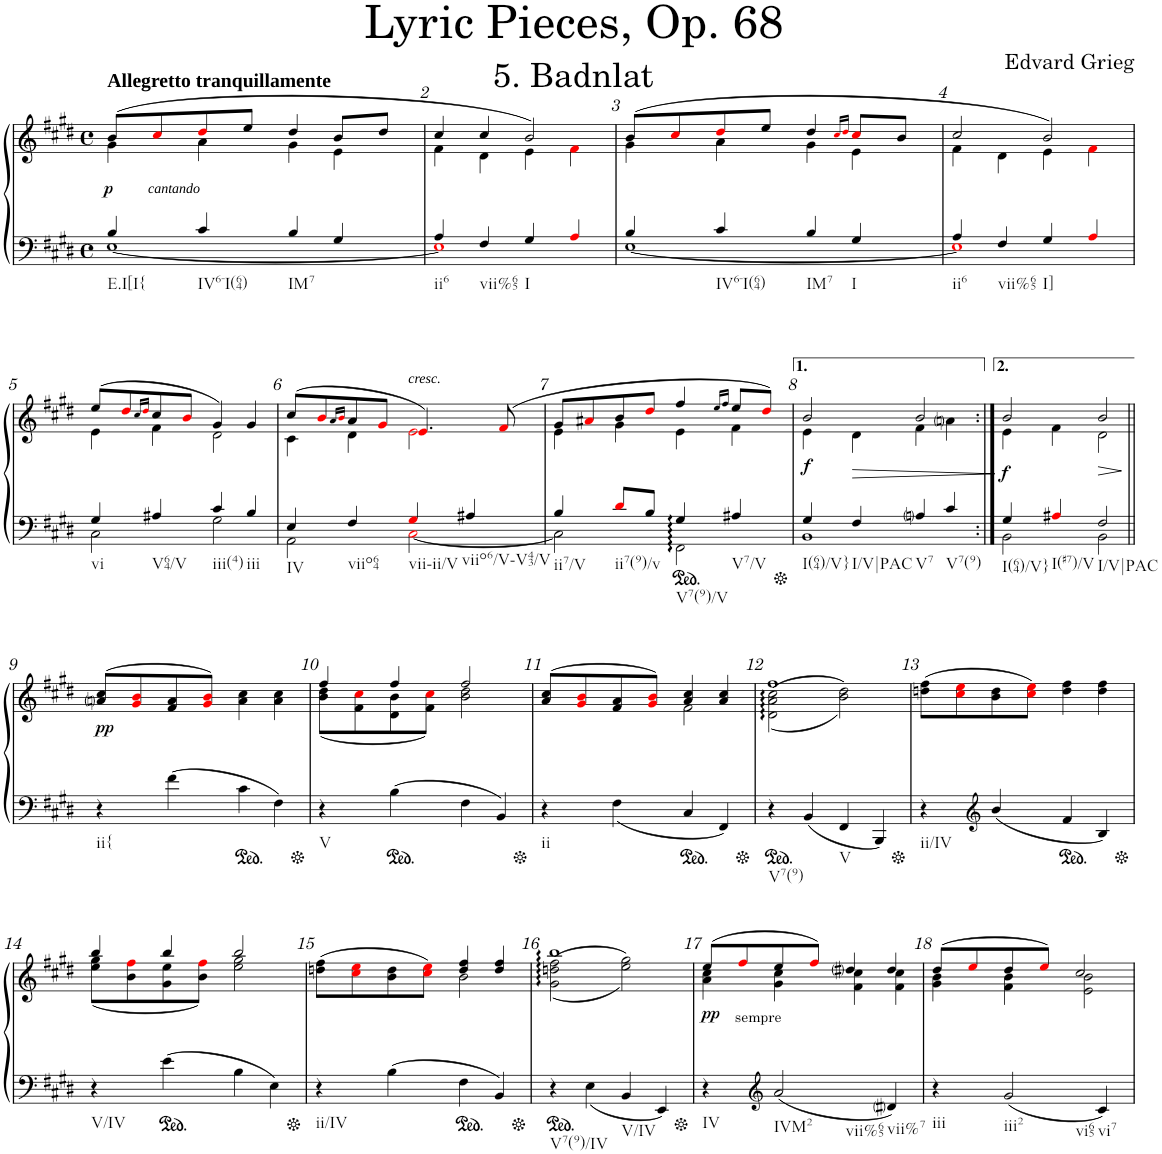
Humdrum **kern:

**kern	**kern	**dynam
*part1	*part1	*part1
*staff2	*staff1	*staff1/2
*I"Midi_1	*	*
*clefF4	*clefG2	*
*k[f#c#g#d#]	*k[f#c#g#d#]	*
*E:	*E:	*
*M4/4	*M4/4	*
*met(c)	*met(c)	*
=1	=1	=1
*^	*^	*
!	!	!LO:TX:a:B:t=Allegretto tranquillamente	!	!
!LO:TX:b:t=E.I[I{	!	!	!	!
!	!	!	!	!LO:DY:b
4B/	[1E	(>8b/L	4g#\	p
!	!	!LO:TX:b:i:t=cantando	!	!
.	.	8cc#i/	.	.
!LO:TX:b:t=IV6-I(64)	!	!	!	!
4c#/	.	8dd#i/	4a\	.
.	.	8ee/J	.	.
!LO:TX:b:t=IM7	!	!	!	!
4B/	.	4dd#/	4g#\	.
4G#/	.	8b/L	4e\	.
.	.	8dd#/J	.	.
=2	=2	=2	=2	=2
!LO:TX:b:t=ii6	!	!	!	!
4A/	1Ei]	4cc#/	4f#\	.
!LO:TX:b:t=vii%65	!	!	!	!
4F#/	.	4cc#/	4d#\	.
!LO:TX:b:t=I	!	!	!	!
4G#/	.	2b/)	4e\	.
4Ai/	.	.	4f#i\	.
=3	=3	=3	=3	=3
4B/	[1E	(>8b/L	4g#\	.
.	.	8cc#i/	.	.
!LO:TX:b:t=IV6-I(64)	!	!	!	!
4c#/	.	8dd#i/	4a\	.
.	.	8ee/J	.	.
!LO:TX:b:t=IM7	!	!	!	!
4B/	.	4dd#/	4g#\	.
.	.	16qcc#i/LL	.	.
.	.	16qdd#i/JJ	.	.
!LO:TX:b:t=I	!	!	!	!
4G#/	.	8cc#i/L	4e\	.
.	.	8b/J	.	.
=4	=4	=4	=4	=4
!LO:TX:b:t=ii6	!	!	!	!
4A/	1Ei]	2cc#/	4f#\	.
!LO:TX:b:t=vii%65	!	!	!	!
4F#/	.	.	4d#\	.
!LO:TX:b:t=I]	!	!	!	!
4G#/	.	2b/)	4e\	.
4Ai/	.	.	4f#i\	.
!!LO:LB:g=z	!!
=5	=5	=5	=5	=5
!LO:TX:b:t=vi	!	!	!	!
4G#/	2C#\	(>8ee/L	4e\	.
.	.	8dd#i/	.	.
.	.	16qcc#/LL	.	.
.	.	16qdd#i/JJ	.	.
!LO:TX:b:t=V64/V	!	!	!	!
4A#X/	.	8cc#/	4f#\	.
.	.	8bi/J	.	.
!LO:TX:b:t=iii(4)	!	!	!	!
4c#/	2G#\	4g#/)	2d#\	.
!LO:TX:b:t=iii	!	!	!	!
4B/	.	4g#/	.	.
=6	=6	=6	=6	=6
!LO:TX:b:t=IV	!	!	!	!
4E/	2AA\	(>8cc#/L	4c#\	.
.	.	8bi/	.	.
.	.	16qa/LL	.	.
.	.	16qbi/JJ	.	.
!LO:TX:b:t=viio64	!	!	!	!
4F#/	.	8a/	4d#\	.
.	.	8g#i/J	.	.
!	!	!LO:TX:a:i:t=cresc.	!	!
!LO:TX:b:t=vii-ii/V	!	!	!	!
4G#i/	[2C#i\	4.ei/)	2ei\	.
!LO:TX:b:t=viio6/V-V43/V	!	!	!	!
4A#X/	.	.	.	.
.	.	(>8f#i/	.	.
=7	=7	=7	=7	=7
!LO:TX:b:t=ii7/V	!	!	!	!
4B/	2C#\]	8g#/L	4e\	.
.	.	8a#Xi/	.	.
!LO:TX:b:t=ii7(9)/v	!	!	!	!
8d#i/L	.	8b/	4g#\	.
8B/J	.	8dd#i/J	.	.
!LO:TX:b:t=V7(9)/V	!	!	!	!
4G#/	2FF#\	4ff#/	4e\	.
.	.	16qee/LL	.	.
.	.	16qff#/JJ	.	.
!LO:TX:b:t=V7/V	!	!	!	!
4A#X/	.	8ee/L	4f#\	.
.	.	8dd#i/J)	.	.
=8	=8	=8	=8	=8
!LO:TX:b:t=I(64)/V}	!	!	!	!
!	!	!	!	!LO:DY:b
4G#/	1BB	2b/	4e\	f
!LO:TX:b:t=I/V|PAC	!	!	!	!
!	!	!	!	!LO:HP:b
4F#/	.	.	4d#\	>
!LO:TX:b:t=V7	!	!	!	!
4Anj/	.	2b/	4f#\	.
!LO:TX:b:t=V7(9)	!	!	!	!
4c#/	.	.	4anj\	.
=8X1:|!	=8X1:|!	=8X1:|!	=8X1:|!	=8X1:|!
!LO:TX:b:t=I(64)/V}	!	!	!	!
!	!	!	!	!LO:DY:b
4G#/	2BB\	2b/	4e\	f
!LO:TX:b:t=I(#7)/V	!	!	!	!
4A#Xi/	.	.	4f#\	.
!LO:TX:b:t=I/V|PAC	!	!	!	!
2F#/	2BB\	2b/	2d#\	.
*v	*v	*	*	*
*	*v	*v	*
.	.	]
!!LO:LB:g=z
=9||	=9||	=9||
!LO:TX:b:t=ii{	!	!
!	!	!LO:DY:b
4r	(>8anj/ 8cc#/L	pp
.	8g#i/ 8bi/	.
4f#\	8f#/ 8a/	.
.	8g#i/ 8bi/J)	.
4c#\	4a\ 4cc#\	.
4F#\	4a\ 4cc#\	.
=10	=10	=10
*	*^	*
!LO:TX:b:t=V	!	!	!
4r	4ff#/	(<8b\ 8dd#\L	.
.	.	8f#\ 8cc#i\	.
4B\	4ff#/	8d#\ 8b\	.
.	.	8f#\ 8cc#i\J)	.
4F#\	2ff#/	2b\ 2dd#\	.
4BB/	.	.	.
=11	=11	=11	=11
!LO:TX:b:t=ii	!	!	!
4r	(>8a/ 8cc#/L	2ryy	.
.	8g#i/ 8bi/	.	.
4F#\	8f#/ 8a/	.	.
.	8g#i/ 8bi/J)	.	.
4C#/	4a/ 4cc#/	2f#\	.
4FF#/	4a/ 4cc#/	.	.
=12	=12	=12	=12
!LO:TX:b:t=V7(9)	!	!	!
4r	1ff#	(>(<2d#\ 2a\ 2cc#\	.
4BB/	.	.	.
!LO:TX:b:t=V	!	!	!
4FF#/	.	2b\ 2dd#\))	.
4BBB/	.	.	.
*	*v	*v	*
=13	=13	=13
!LO:TX:b:t=ii/IV	!	!
4r	(>8ddn\ 8ff#\L	.
.	8cc#i\ 8eei\	.
*clefG2	*	*
4b/	8b\ 8dd\	.
.	8cc#i\ 8eei\J)	.
4f#/	4dd\ 4ff#\	.
4B/	4dd\ 4ff#\	.
!!LO:LB:g=z
=14	=14	=14
*	*^	*
!LO:TX:b:t=V/IV	!	!	!
4r	4bb/	(<8ee\ 8gg#\L	.
.	.	8b\ 8ff#i\	.
4e\	4bb/	8g#\ 8ee\	.
.	.	8b\ 8ff#i\J)	.
4B\	2bb/	2ee\ 2gg#\	.
4E\	.	.	.
=15	=15	=15	=15
!LO:TX:b:t=ii/IV	!	!	!
4r	(>8ddn\ 8ff#\L	2ryy	.
.	8cc#i\ 8eei\	.	.
4B\	8b\ 8dd\	.	.
.	8cc#i\ 8eei\J)	.	.
4F#\	4dd/ 4ff#/	2b\	.
4BB/	4dd/ 4ff#/	.	.
=16	=16	=16	=16
!LO:TX:b:t=V7(9)/IV	!	!	!
4r	1bb	(<(>2g#\ 2ddn\ 2ff#\	.
4E\	.	.	.
!LO:TX:b:t=V/IV	!	!	!
4BB/	.	2ee\ 2gg#\))	.
4EE/	.	.	.
=17	=17	=17	=17
!LO:TX:b:t=IV	!	!	!
!	!	!	!LO:DY:b
4r	(>8ee/L	4a\ 4cc#\	pp
!	!LO:TX:b:t=sempre	!	!
.	8ff#i/	.	.
*clefG2	*	*	*
!LO:TX:b:t=IVM2	!	!	!
!LO:TX:b:t=vii%65	!	!	!
2a/	8ee/	4g#\ 4cc#\	.
.	8ff#i/J)	.	.
.	4dd#j/	4f#\ 4cc#\	.
!LO:TX:b:t=vii%7	!	!	!
4d#j/	4dd#/	4f#\ 4cc#\	.
=18	=18	=18	=18
!LO:TX:b:t=iii	!	!	!
4r	(>8dd#/L	4g#\ 4b\	.
.	8eei/	.	.
!LO:TX:b:t=iii2	!	!	!
!LO:TX:b:t=vi65	!	!	!
2g#/	8dd#/	4f#\ 4b\	.
.	8eei/J)	.	.
.	2cc#/	2e\ 2b\	.
!LO:TX:b:t=vi7	!	!	!
4c#/	.	.	.
*	*v	*v	*
=	=	=
*-	*-	*-
